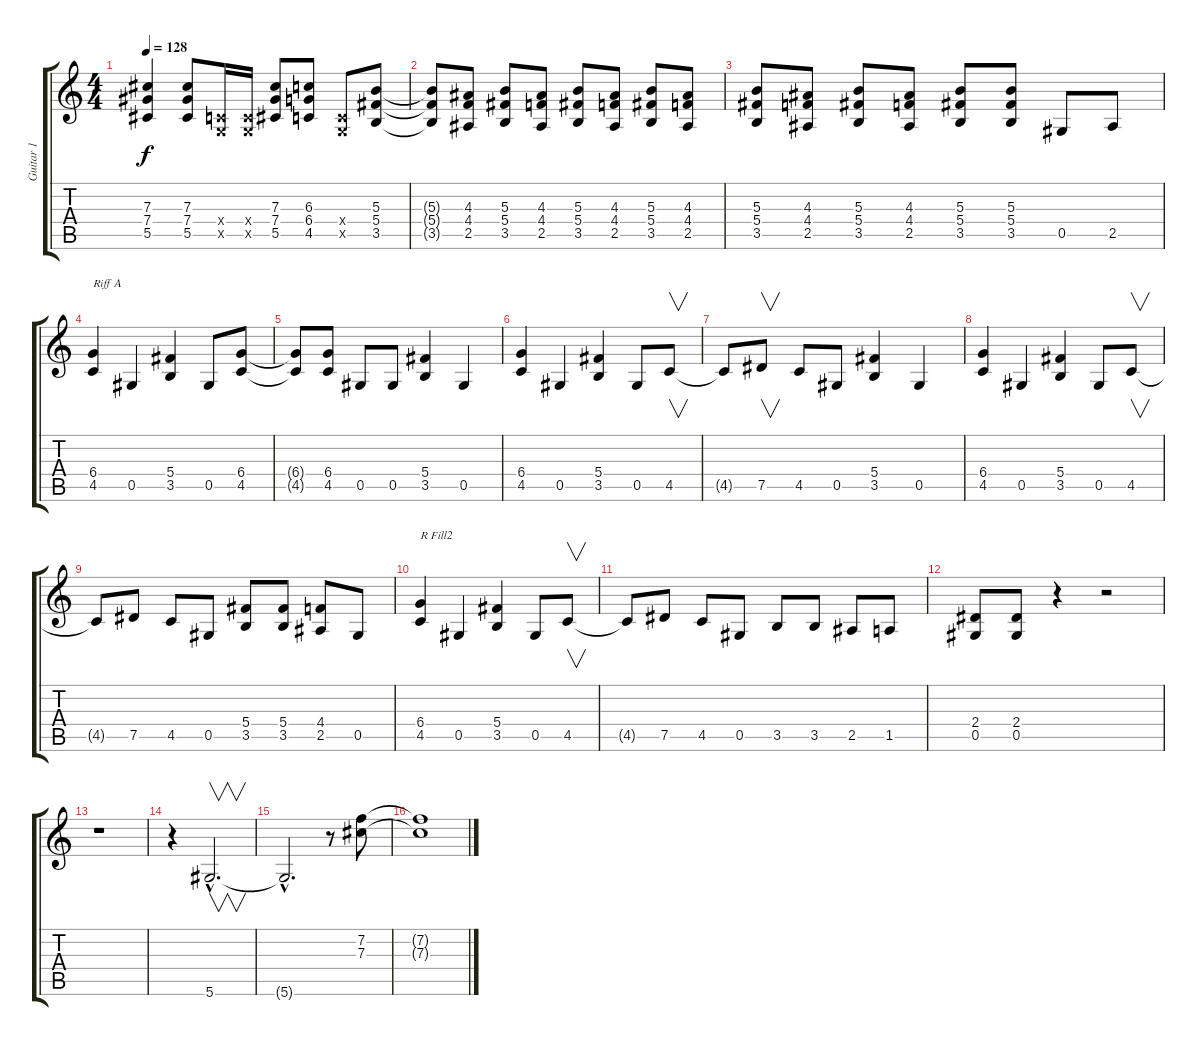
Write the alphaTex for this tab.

\track ("Guitar 1" "Guitar 1") {instrument distortionguitar}
\staff {score tabs}
\tuning (Eb4 Bb3 Gb3 Db3 Ab2 Eb2) {hide}
\ts (4 4)
\tempo 128
\clef g2
\ks c
(7.3{t} 7.4{t} 5.5{t}).4{dy f} (7.3 7.4 5.5).8 (-1.4{x} -1.5{x}).16 (-1.4{x} -1.5{x}).16 (7.3 7.4 5.5).8 (6.3 6.4 4.5).8 (-1.4{x} -1.5{x}).8 (5.3 5.4 3.5).8 |
(5.3{t} 5.4{t} 3.5{t}).8 (4.3 4.4 2.5).8 (5.3 5.4 3.5).8 (4.3 4.4 2.5).8 (5.3 5.4 3.5).8 (4.3 4.4 2.5).8 (5.3 5.4 3.5).8 (4.3 4.4 2.5).8 |
(5.3 5.4 3.5).8 (4.3 4.4 2.5).8 (5.3 5.4 3.5).8 (4.3 4.4 2.5).8 (5.3 5.4 3.5).8 (5.3 5.4 3.5).8 0.5.8 2.5.8 |
(6.4 4.5).4{txt "Riff A"} 0.5.4 (5.4 3.5).4 0.5.8 (6.4 4.5).8 |
(6.4{t} 4.5{t}).8 (6.4 4.5).8 0.5.8 0.5.8 (5.4 3.5).4 0.5.4 |
(6.4 4.5).4 0.5.4 (5.4 3.5).4 0.5.8 4.5.8{v} |
4.5{t}.8 7.5.8{v} 4.5.8 0.5.8 (5.4 3.5).4 0.5.4 |
(6.4 4.5).4 0.5.4 (5.4 3.5).4 0.5.8 4.5.8{v} |
4.5{t}.8 7.5.8 4.5.8 0.5.8 (5.4 3.5).8 (5.4 3.5).8 (4.4 2.5).8 0.5.8 |
(6.4 4.5).4{txt "R Fill2"} 0.5.4 (5.4 3.5).4 0.5.8 4.5.8{v} |
4.5{t}.8 7.5.8 4.5.8 0.5.8 3.5.8 3.5.8 2.5.8 1.5.8 |
(2.4 0.5).8 (2.4 0.5).8 r.4 r.2 |
r.1 |
r.4 5.6{hac}.2{v d} |
5.6{hac t}.2{d} r.8 (7.2 7.3).8 |
(7.2{t} 7.3{t}).1
